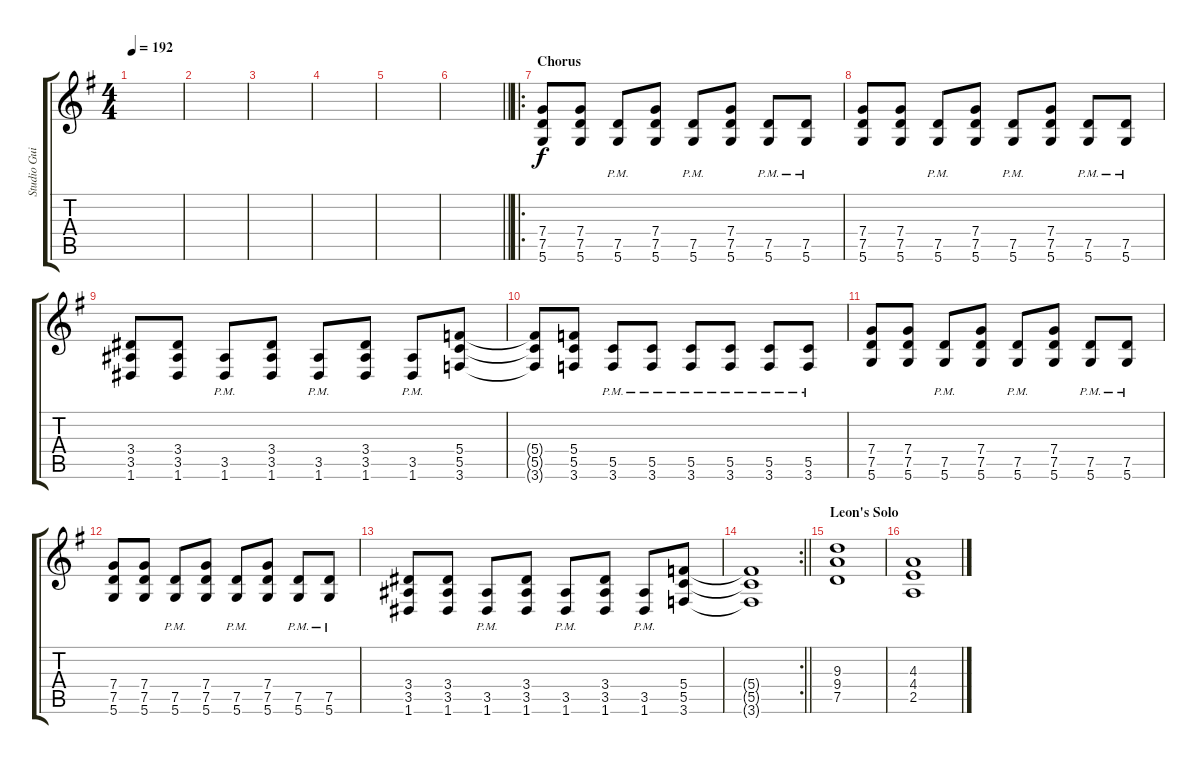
\track ("Studio Guitar" "Studio Gui") {instrument distortionguitar}
\staff {score tabs}
\tuning (D4 A3 F3 C3 G2 D2) {hide}
\ts (4 4)
\tempo 192
\clef g2
\ks g
|
|
|
|
|
\barLineRight lightlight
|
\ro
\section ("" "Chorus")
(7.4 7.5 5.6).8 (7.4 7.5 5.6).8 (7.5{pm} 5.6{pm}).8 (7.4 7.5 5.6).8 (7.5{pm} 5.6{pm}).8 (7.4 7.5 5.6).8 (7.5{pm} 5.6{pm}).8 (7.5{pm} 5.6{pm}).8 |
(7.4 7.5 5.6).8 (7.4 7.5 5.6).8 (7.5{pm} 5.6{pm}).8 (7.4 7.5 5.6).8 (7.5{pm} 5.6{pm}).8 (7.4 7.5 5.6).8 (7.5{pm} 5.6{pm}).8 (7.5{pm} 5.6{pm}).8 |
(3.4 3.5 1.6).8 (3.4 3.5 1.6).8 (3.5{pm} 1.6{pm}).8 (3.4 3.5 1.6).8 (3.5{pm} 1.6{pm}).8 (3.4 3.5 1.6).8 (3.5{pm} 1.6{pm}).8 (5.4 5.5 3.6).8 |
(5.4{t} 5.5{t} 3.6{t}).8 (5.4 5.5 3.6).8 (5.5{pm} 3.6{pm}).8 (5.5{pm} 3.6{pm}).8 (5.5{pm} 3.6{pm}).8 (5.5{pm} 3.6{pm}).8 (5.5{pm} 3.6{pm}).8 (5.5{pm} 3.6{pm}).8 |
(7.4 7.5 5.6).8 (7.4 7.5 5.6).8 (7.5{pm} 5.6{pm}).8 (7.4 7.5 5.6).8 (7.5{pm} 5.6{pm}).8 (7.4 7.5 5.6).8 (7.5{pm} 5.6{pm}).8 (7.5{pm} 5.6{pm}).8 |
(7.4 7.5 5.6).8 (7.4 7.5 5.6).8 (7.5{pm} 5.6{pm}).8 (7.4 7.5 5.6).8 (7.5{pm} 5.6{pm}).8 (7.4 7.5 5.6).8 (7.5{pm} 5.6{pm}).8 (7.5{pm} 5.6{pm}).8 |
(3.4 3.5 1.6).8 (3.4 3.5 1.6).8 (3.5{pm} 1.6{pm}).8 (3.4 3.5 1.6).8 (3.5{pm} 1.6{pm}).8 (3.4 3.5 1.6).8 (3.5{pm} 1.6{pm}).8 (5.4 5.5 3.6).8 |
\rc 2
\barLineRight lightlight
(5.4{t} 5.5{t} 3.6{t}).1 |
\section ("" "Leon's Solo")
(9.3 9.4 7.5).1 |
(4.3 4.4 2.5).1
